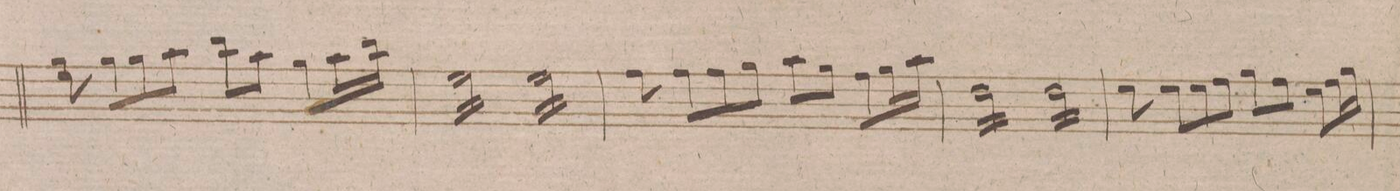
**kern	**dynam
*I"Violino 2do	*
*clefG2	*
*k[f#c#g#d#]	*
*met(c)	*
*M4/4	*
*Xtremolo	*
*8\right	*
8gg#\ 8ee\	.
8gg#\L	.
8gg#\	.
*8\left	*
8aa\J	.
*8\right	*
8bb\L	.
*8\left	*
8aa\J	.
*8\right	*
8gg#\L	.
*16\left	*
16aa\L	.
*16\right	*
16bb\JJ	.
=40	=40
*tremolo	*
16ee\LL	.
16ee\	.
16ee\	.
16ee\	.
16ee\	.
16ee\	.
16ee\	.
16ee\JJ	.
16ee\LL	.
16ee\	.
16ee\	.
16ee\	.
16ee\	.
16ee\	.
16ee\	.
16ee\JJ	.
=41	=41
*Xtremolo	*
8ff#\	.
8ff#\L	.
8ff#\	.
8gg#\J	.
*8\left	*
8aa\L	.
*8\right	*
8gg#\J	.
8ff#\L	.
16gg#\L	.
*16\left	*
16aa\JJ	.
=42	=42
*tremolo	*
*16\right	*
16dd#\LL	.
16dd#\	.
16dd#\	.
16dd#\	.
16dd#\	.
16dd#\	.
16dd#\	.
16dd#\JJ	.
16dd#\LL	.
16dd#\	.
16dd#\	.
16dd#\	.
16dd#\	.
16dd#\	.
16dd#\	.
16dd#\JJ	.
=43	=43
*Xtremolo	*
8ee\	.
8ee\L	.
8ee\	.
8ff#\J	.
8gg#\L	.
8ff#\J	.
8ee\L	.
16ff#\L	.
16gg#\JJ	.
=44	=44
*-	*-
